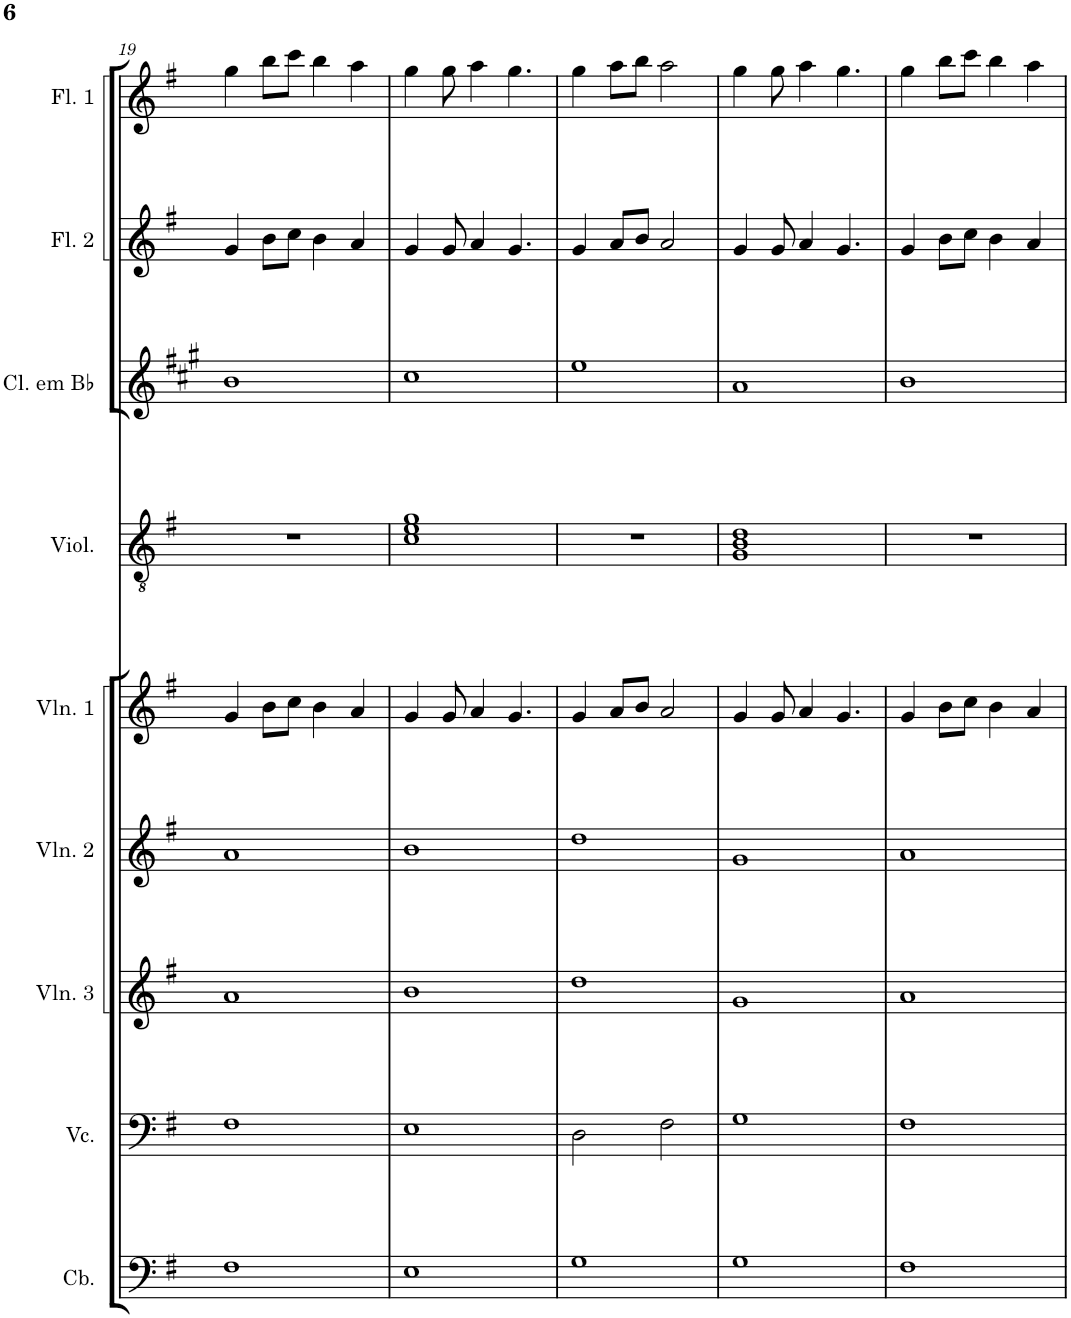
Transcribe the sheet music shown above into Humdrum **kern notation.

**kern	**kern	**kern	**kern	**kern	**kern	**kern	**kern	**kern
*part9	*part8	*part7	*part6	*part5	*part4	*part3	*part2	*part1
*staff9	*staff8	*staff7	*staff6	*staff5	*staff4	*staff3	*staff2	*staff1
*I"Contrabaixo	*I"Violoncelo	*I"Violino 3	*I"Violino 2	*I"Violino 1	*I"Violão acústico	*I"Clarinete em Bb	*I"Flauta 2	*I"Flauta 1
*I'Cb.	*I'Vc.	*I'Vln. 3	*I'Vln. 2	*I'Vln. 1	*I'Viol.	*I'Cl. em Bb	*I'Fl. 2	*I'Fl. 1
!!LO:PB:g=z
*clefF4	*clefF4	*clefG2	*clefG2	*clefG2	*clefGv2	*clefG2	*clefG2	*clefG2
*Trd7c12	*	*	*	*	*	*Trd1c2	*	*
*k[f#]	*k[f#]	*k[f#]	*k[f#]	*k[f#]	*k[f#]	*k[f#c#g#]	*k[f#]	*k[f#]
*M4/4	*M4/4	*M4/4	*M4/4	*M4/4	*M4/4	*M4/4	*M4/4	*M4/4
=19	=19	=19	=19	=19	=19	=19	=19	=19
1F#	1F#	1a	1a	4g/	1r	1b	4g/	4gg\
.	.	.	.	8b\L	.	.	8b\L	8bb\L
.	.	.	.	8cc\J	.	.	8cc\J	8ccc\J
.	.	.	.	4b\	.	.	4b\	4bb\
.	.	.	.	4a/	.	.	4a/	4aa\
=20	=20	=20	=20	=20	=20	=20	=20	=20
1E	1E	1b	1b	4g/	1c 1e 1g	1cc#	4g/	4gg\
.	.	.	.	8g/	.	.	8g/	8gg\
.	.	.	.	4a/	.	.	4a/	4aa\
.	.	.	.	4.g/	.	.	4.g/	4.gg\
=21	=21	=21	=21	=21	=21	=21	=21	=21
1G	2D\	1dd	1dd	4g/	1r	1ee	4g/	4gg\
.	.	.	.	8a/L	.	.	8a/L	8aa\L
.	.	.	.	8b/J	.	.	8b/J	8bb\J
.	2F#\	.	.	2a/	.	.	2a/	2aa\
=22	=22	=22	=22	=22	=22	=22	=22	=22
1G	1G	1g	1g	4g/	1G 1B 1d	1a	4g/	4gg\
.	.	.	.	8g/	.	.	8g/	8gg\
.	.	.	.	4a/	.	.	4a/	4aa\
.	.	.	.	4.g/	.	.	4.g/	4.gg\
=23	=23	=23	=23	=23	=23	=23	=23	=23
1F#	1F#	1a	1a	4g/	1r	1b	4g/	4gg\
.	.	.	.	8b\L	.	.	8b\L	8bb\L
.	.	.	.	8cc\J	.	.	8cc\J	8ccc\J
.	.	.	.	4b\	.	.	4b\	4bb\
.	.	.	.	4a/	.	.	4a/	4aa\
=	=	=	=	=	=	=	=	=
*-	*-	*-	*-	*-	*-	*-	*-	*-
